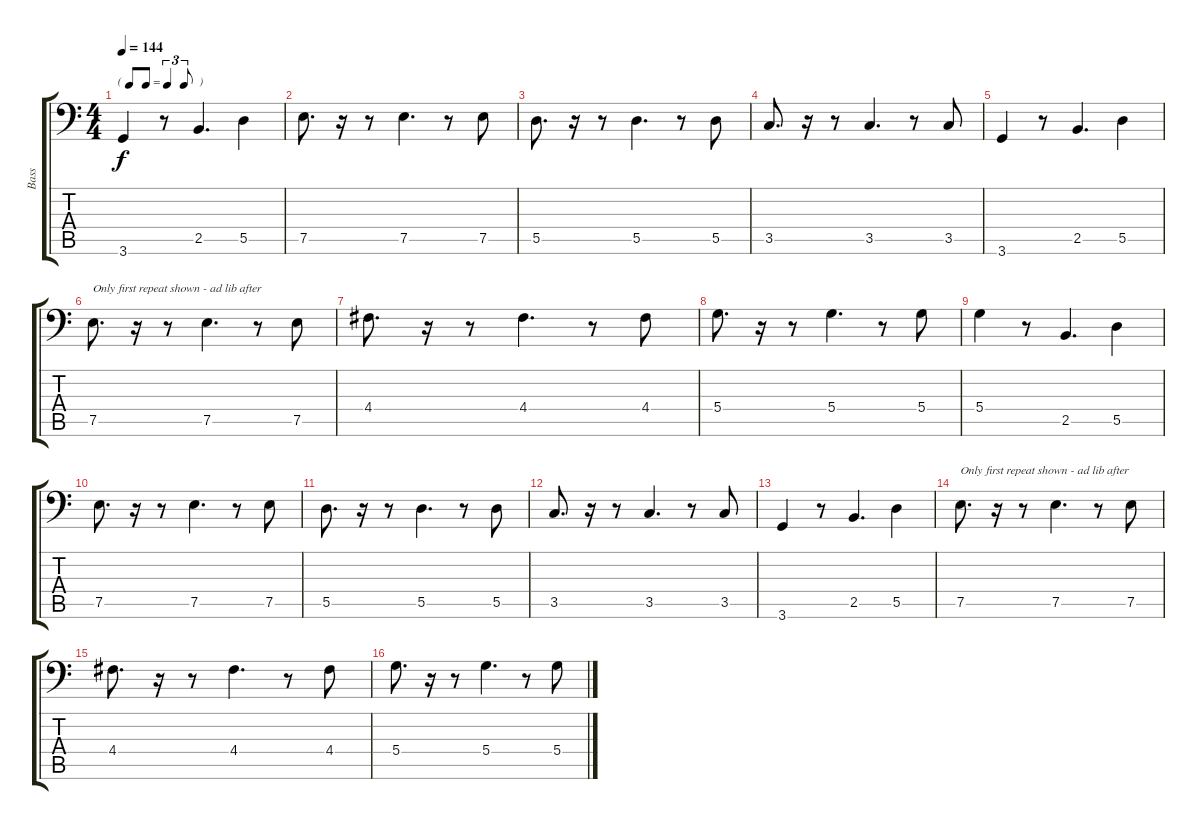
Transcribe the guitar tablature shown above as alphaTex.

\track ("Bass" "Bass") {instrument electricbassfinger}
\staff {score tabs}
\tuning (E3 B2 G2 D2 A1 E1) {hide}
\ts (4 4)
\tf triplet8th
\tempo 144
\clef f4
\ks c
3.6.4{dy f} r.8 2.5.4{d} 5.5.4 |
7.5.8{d} r.16 r.8 7.5.4{d} r.8 7.5.8 |
5.5.8{d} r.16 r.8 5.5.4{d} r.8 5.5.8 |
3.5.8{d} r.16 r.8 3.5.4{d} r.8 3.5.8 |
3.6.4 r.8 2.5.4{d} 5.5.4 |
7.5.8{d txt "Only first repeat shown - ad lib after"} r.16 r.8 7.5.4{d} r.8 7.5.8 |
4.4.8{d} r.16 r.8 4.4.4{d} r.8 4.4.8 |
5.4.8{d} r.16 r.8 5.4.4{d} r.8 5.4.8 |
5.4.4 r.8 2.5.4{d} 5.5.4 |
7.5.8{d} r.16 r.8 7.5.4{d} r.8 7.5.8 |
5.5.8{d} r.16 r.8 5.5.4{d} r.8 5.5.8 |
3.5.8{d} r.16 r.8 3.5.4{d} r.8 3.5.8 |
3.6.4 r.8 2.5.4{d} 5.5.4 |
7.5.8{d txt "Only first repeat shown - ad lib after"} r.16 r.8 7.5.4{d} r.8 7.5.8 |
4.4.8{d} r.16 r.8 4.4.4{d} r.8 4.4.8 |
5.4.8{d} r.16 r.8 5.4.4{d} r.8 5.4.8
